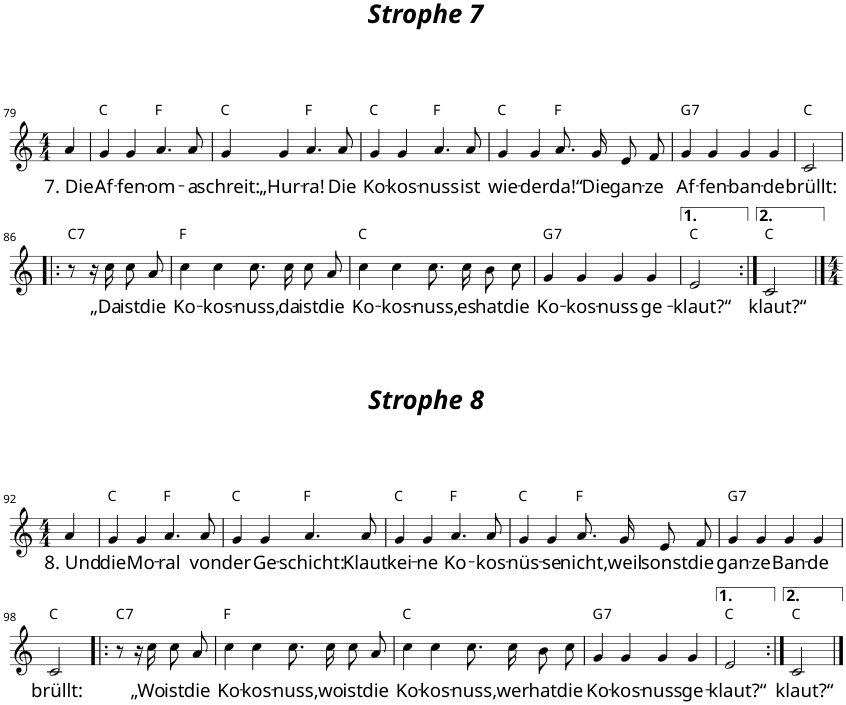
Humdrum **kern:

**kern	**text	**harte
*part1	*part1	*part1
*staff1	*staff1	*
*I"Soprano	*	*
*I'S.	*	*
!!LO:PB:g=z
*clefG2	*	*
*k[]	*	*
*M4/4	*	*
=79	=79	=79
!	!LO:LY:b	!
4a/	7. Die	.
=80	=80	=80
!	!LO:LY:b	!
4g/	Af-	C:maj
!	!LO:LY:b	!
4g/	-fen-	.
!	!LO:LY:b	!
4.a/	-om-	F:maj
!	!LO:LY:b	!
8a/	-a	.
=81	=81	=81
!	!LO:LY:b	!
4g/	schreit:	C:maj
!	!LO:LY:b	!
4g/	„Hur-	.
!	!LO:LY:b	!
4.a/	-ra!	F:maj
!	!LO:LY:b	!
8a/	Die	.
=82	=82	=82
!	!LO:LY:b	!
4g/	Ko-	C:maj
!	!LO:LY:b	!
4g/	-kos-	.
!	!LO:LY:b	!
4.a/	-nuss	F:maj
!	!LO:LY:b	!
8a/	ist	.
=83	=83	=83
!	!LO:LY:b	!
4g/	wie-	C:maj
!	!LO:LY:b	!
4g/	-der	.
!	!LO:LY:b	!
8.a/L	da!“	F:maj
!	!LO:LY:b	!
16g/Jk	Die	.
!	!LO:LY:b	!
8e/L	gan-	.
!	!LO:LY:b	!
8f/J	-ze	.
=84	=84	=84
!	!LO:LY:b	!LO:H:kt=7
4g/	Af-	G:7
!	!LO:LY:b	!
4g/	-fen-	.
!	!LO:LY:b	!
4g/	-ban-	.
!	!LO:LY:b	!
4g/	-de	.
=85	=85	=85
!	!LO:LY:b	!
2c/	brüllt:	C:maj
!!LO:LB:g=z
=86!|:	=86!|:	=86!|:
!	!	!LO:H:kt=7
8r	.	C:7
16r	.	.
!	!LO:LY:b	!
16cc\	„Da	.
!	!LO:LY:b	!
8cc\L	ist	.
!	!LO:LY:b	!
8a\J	die	.
=87	=87	=87
!	!LO:LY:b	!
4cc\	Ko-	F:maj
!	!LO:LY:b	!
4cc\	-kos-	.
!	!LO:LY:b	!
8.cc\L	-nuss,	.
!	!LO:LY:b	!
16cc\Jk	da	.
!	!LO:LY:b	!
8cc\L	ist	.
!	!LO:LY:b	!
8a\J	die	.
=88	=88	=88
!	!LO:LY:b	!
4cc\	Ko-	C:maj
!	!LO:LY:b	!
4cc\	-kos-	.
!	!LO:LY:b	!
8.cc\L	-nuss,	.
!	!LO:LY:b	!
16cc\Jk	es	.
!	!LO:LY:b	!
8b\L	hat	.
!	!LO:LY:b	!
8cc\J	die	.
=89	=89	=89
!	!LO:LY:b	!LO:H:kt=7
4g/	Ko-	G:7
!	!LO:LY:b	!
4g/	-kos-	.
!	!LO:LY:b	!
4g/	-nuss	.
!	!LO:LY:b	!
4g/	ge-	.
=90	=90	=90
!	!LO:LY:b	!
2e/	-klaut?“	C:maj
=91:|!	=91:|!	=91:|!
!	!LO:LY:b	!
2c/	klaut?“	C:maj
!!LO:LB:g=z
==92	==92	==92
*M4/4	*	*
!	!LO:LY:b	!
4a/	8. Und	.
=93	=93	=93
!	!LO:LY:b	!
4g/	die	C:maj
!	!LO:LY:b	!
4g/	Mo-	.
!	!LO:LY:b	!
4.a/	-ral	F:maj
!	!LO:LY:b	!
8a/	von	.
=94	=94	=94
!	!LO:LY:b	!
4g/	der	C:maj
!	!LO:LY:b	!
4g/	Ge-	.
!	!LO:LY:b	!
4.a/	-schicht:	F:maj
!	!LO:LY:b	!
8a/	Klaut	.
=95	=95	=95
!	!LO:LY:b	!
4g/	kei-	C:maj
!	!LO:LY:b	!
4g/	-ne	.
!	!LO:LY:b	!
4.a/	Ko-	F:maj
!	!LO:LY:b	!
8a/	-kos-	.
=96	=96	=96
!	!LO:LY:b	!
4g/	-nüs-	C:maj
!	!LO:LY:b	!
4g/	-se	.
!	!LO:LY:b	!
8.a/L	nicht,	F:maj
!	!LO:LY:b	!
16g/Jk	weil	.
!	!LO:LY:b	!
8e/L	sonst	.
!	!LO:LY:b	!
8f/J	die	.
=97	=97	=97
!	!LO:LY:b	!LO:H:kt=7
4g/	gan-	G:7
!	!LO:LY:b	!
4g/	-ze	.
!	!LO:LY:b	!
4g/	Ban-	.
!	!LO:LY:b	!
4g/	-de	.
!!LO:LB:g=z
=98	=98	=98
!	!LO:LY:b	!
2c/	brüllt:	C:maj
=99!|:	=99!|:	=99!|:
!	!	!LO:H:kt=7
8r	.	C:7
16r	.	.
!	!LO:LY:b	!
16cc\	„Wo	.
!	!LO:LY:b	!
8cc\L	ist	.
!	!LO:LY:b	!
8a\J	die	.
=100	=100	=100
!	!LO:LY:b	!
4cc\	Ko-	F:maj
!	!LO:LY:b	!
4cc\	-kos-	.
!	!LO:LY:b	!
8.cc\L	-nuss,	.
!	!LO:LY:b	!
16cc\Jk	wo	.
!	!LO:LY:b	!
8cc\L	ist	.
!	!LO:LY:b	!
8a\J	die	.
=101	=101	=101
!	!LO:LY:b	!
4cc\	Ko-	C:maj
!	!LO:LY:b	!
4cc\	-kos-	.
!	!LO:LY:b	!
8.cc\L	-nuss,	.
!	!LO:LY:b	!
16cc\Jk	wer	.
!	!LO:LY:b	!
8b\L	hat	.
!	!LO:LY:b	!
8cc\J	die	.
=102	=102	=102
!	!LO:LY:b	!LO:H:kt=7
4g/	Ko-	G:7
!	!LO:LY:b	!
4g/	-kos-	.
!	!LO:LY:b	!
4g/	-nuss	.
!	!LO:LY:b	!
4g/	ge-	.
=103	=103	=103
!	!LO:LY:b	!
2e/	-klaut?“	C:maj
=104:|!	=104:|!	=104:|!
!	!LO:LY:b	!
2c/	klaut?“	C:maj
==	==	==
*-	*-	*-
